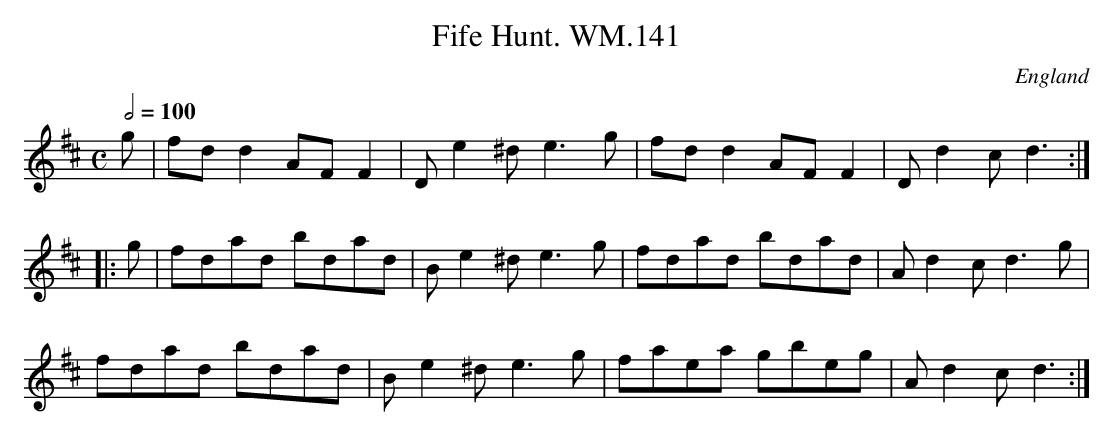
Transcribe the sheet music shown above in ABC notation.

X:1
T:Fife Hunt. WM.141
L:1/8
M:C
O:England
Q:1/2=100
K:D
g|fdd2AFF2|De2^de3g|fdd2AFF2|Dd2cd3:|!
|:g|fdad bdad|Be2^de3g|fdad bdad|Ad2cd3g|!
fdad bdad|Be2^de3g|faea gbeg|Ad2cd3:|
